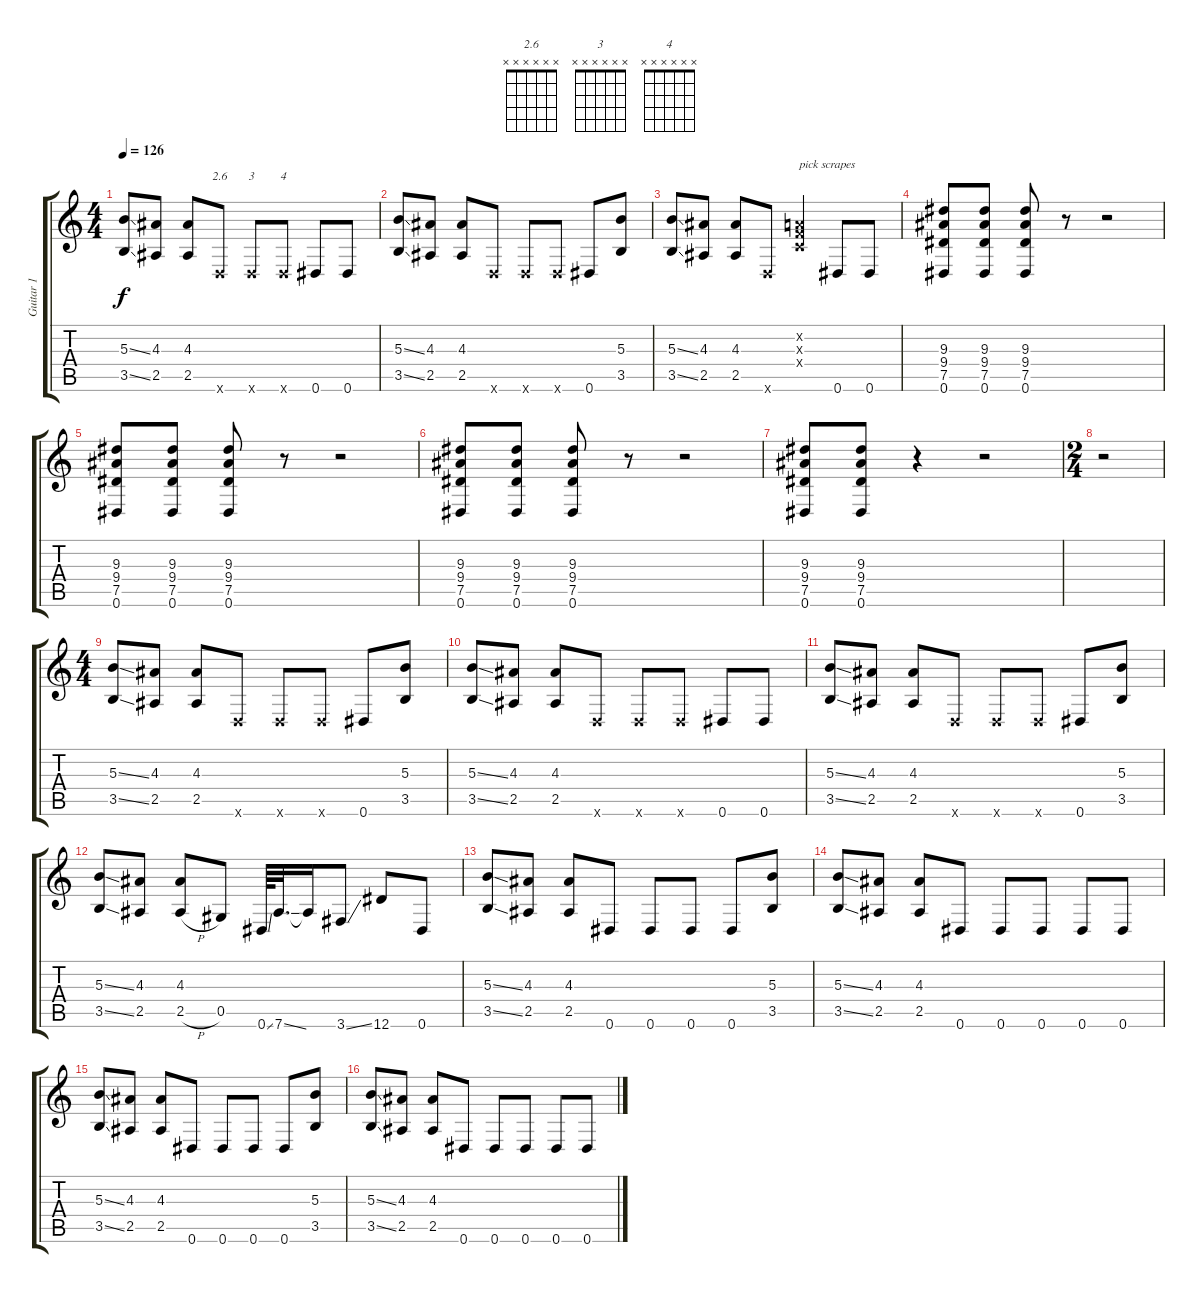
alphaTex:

\track ("Guitar 1" "Guitar 1") {instrument overdrivenguitar}
\staff {score tabs}
\tuning (Eb4 Bb3 Gb3 Db3 Ab2 Eb2) {hide}
\chord ("2.6" x x x x x x)
\chord ("3" x x x x x x)
\chord ("4" x x x x x x)
\ts (4 4)
\tempo 126
\clef g2
\ks c
(5.3{ss} 3.5{ss}).8{dy f} (4.3 2.5).8 (4.3 2.5).8 -1.6{x}.8{ch "2.6"} -1.6{x}.8{ch "3"} -1.6{x}.8{ch "4"} 0.6.8 0.6.8 |
(5.3{ss} 3.5{ss}).8 (4.3 2.5).8 (4.3 2.5).8 -1.6{x}.8 -1.6{x}.8 -1.6{x}.8 0.6.8 (5.3 3.5).8 |
(5.3{ss} 3.5{ss}).8 (4.3 2.5).8 (4.3 2.5).8 -1.6{x}.8 (-1.2{x} -1.3{x} -1.4{x}).4{txt "pick scrapes"} 0.6.8 0.6.8 |
(9.3 9.4 7.5 0.6).8 (9.3 9.4 7.5 0.6).8 (9.3 9.4 7.5 0.6).8 r.8 r.2 |
(9.3 9.4 7.5 0.6).8 (9.3 9.4 7.5 0.6).8 (9.3 9.4 7.5 0.6).8 r.8 r.2 |
(9.3 9.4 7.5 0.6).8 (9.3 9.4 7.5 0.6).8 (9.3 9.4 7.5 0.6).8 r.8 r.2 |
(9.3 9.4 7.5 0.6).8 (9.3 9.4 7.5 0.6).8 r.4 r.2 |
\ts (2 4)
r.2 |
\ts (4 4)
(5.3{ss} 3.5{ss}).8 (4.3 2.5).8 (4.3 2.5).8 -1.6{x}.8 -1.6{x}.8 -1.6{x}.8 0.6.8 (5.3 3.5).8 |
(5.3{ss} 3.5{ss}).8 (4.3 2.5).8 (4.3 2.5).8 -1.6{x}.8 -1.6{x}.8 -1.6{x}.8 0.6.8 0.6.8 |
(5.3{ss} 3.5{ss}).8 (4.3 2.5).8 (4.3 2.5).8 -1.6{x}.8 -1.6{x}.8 -1.6{x}.8 0.6.8 (5.3 3.5).8 |
(5.3{ss} 3.5{ss}).8 (4.3 2.5).8 (4.3 2.5{h}).8 0.5.8 0.6{ss}.64 7.6{ss}.32{d} 7.6{t}.16 3.6{ss}.8 12.6.8 0.6.8 |
(5.3{ss} 3.5{ss}).8 (4.3 2.5).8 (4.3 2.5).8 0.6.8 0.6.8 0.6.8 0.6.8 (5.3 3.5).8 |
(5.3{ss} 3.5{ss}).8 (4.3 2.5).8 (4.3 2.5).8 0.6.8 0.6.8 0.6.8 0.6.8 0.6.8 |
(5.3{ss} 3.5{ss}).8 (4.3 2.5).8 (4.3 2.5).8 0.6.8 0.6.8 0.6.8 0.6.8 (5.3 3.5).8 |
(5.3{ss} 3.5{ss}).8 (4.3 2.5).8 (4.3 2.5).8 0.6.8 0.6.8 0.6.8 0.6.8 0.6.8
